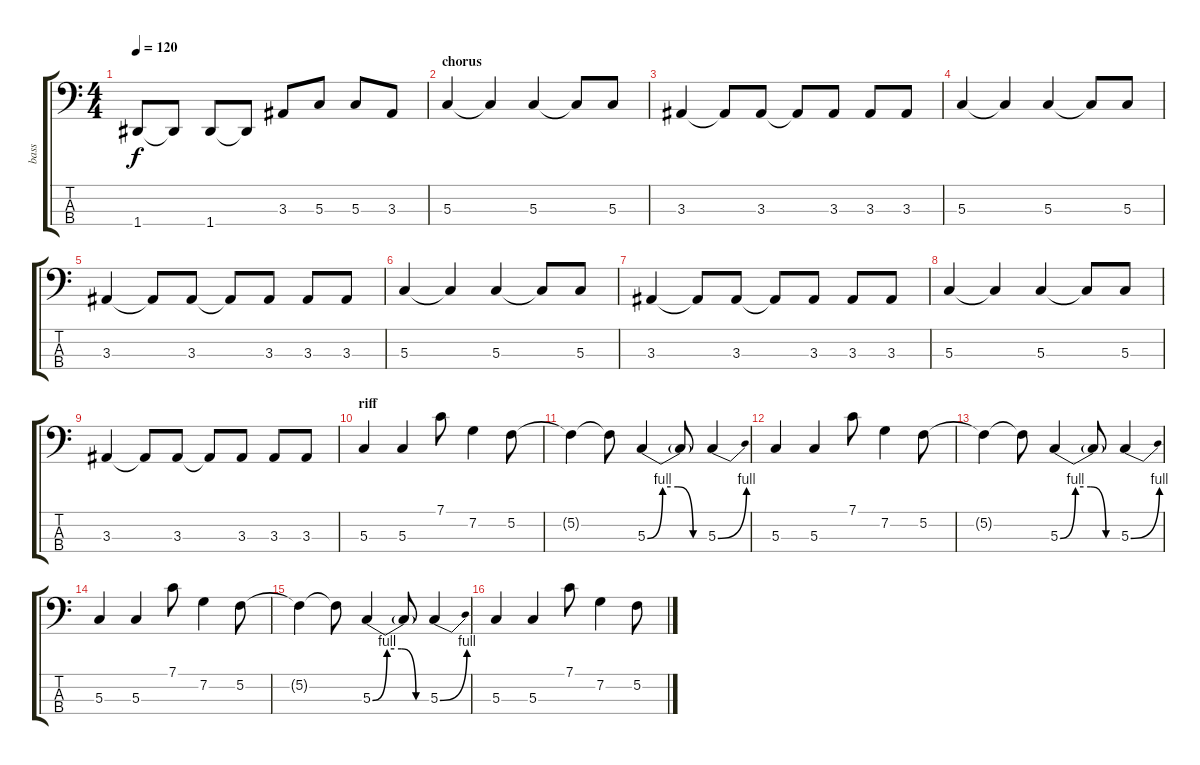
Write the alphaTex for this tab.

\track ("bass" "bass") {instrument electricbassfinger}
\staff {score tabs}
\tuning (F2 C2 G1 D1) {hide}
\ts (4 4)
\tempo 120
\clef f4
\ks c
1.4{t}.8{dy f} 1.4{t}.8 1.4.8 1.4{t}.8 3.3.8 5.3.8 5.3.8 3.3.8 |
\section ("" "chorus")
5.3.4 5.3{t}.4 5.3.4 5.3{t}.8 5.3.8 |
3.3.4 3.3{t}.8 3.3.8 3.3{t}.8 3.3.8 3.3.8 3.3.8 |
5.3.4 5.3{t}.4 5.3.4 5.3{t}.8 5.3.8 |
3.3.4 3.3{t}.8 3.3.8 3.3{t}.8 3.3.8 3.3.8 3.3.8 |
5.3.4 5.3{t}.4 5.3.4 5.3{t}.8 5.3.8 |
3.3.4 3.3{t}.8 3.3.8 3.3{t}.8 3.3.8 3.3.8 3.3.8 |
5.3.4 5.3{t}.4 5.3.4 5.3{t}.8 5.3.8 |
3.3.4 3.3{t}.8 3.3.8 3.3{t}.8 3.3.8 3.3.8 3.3.8 |
\section ("" "riff")
5.3.4 5.3.4 7.1.8 7.2.4 5.2.8 |
5.2{t}.4 5.2{t}.8 5.3{be (custom 0 0 15 4 30 4 45 0 60 0)}.4 5.3{t}.8 5.3{be (bend 0 0 60 4)}.4 |
5.3.4 5.3.4 7.1.8 7.2.4 5.2.8 |
5.2{t}.4 5.2{t}.8 5.3{be (custom 0 0 15 4 30 4 45 0 60 0)}.4 5.3{t}.8 5.3{be (bend 0 0 60 4)}.4 |
5.3.4 5.3.4 7.1.8 7.2.4 5.2.8 |
5.2{t}.4 5.2{t}.8 5.3{be (custom 0 0 15 4 30 4 45 0 60 0)}.4 5.3{t}.8 5.3{be (bend 0 0 60 4)}.4 |
5.3.4 5.3.4 7.1.8 7.2.4 5.2.8
